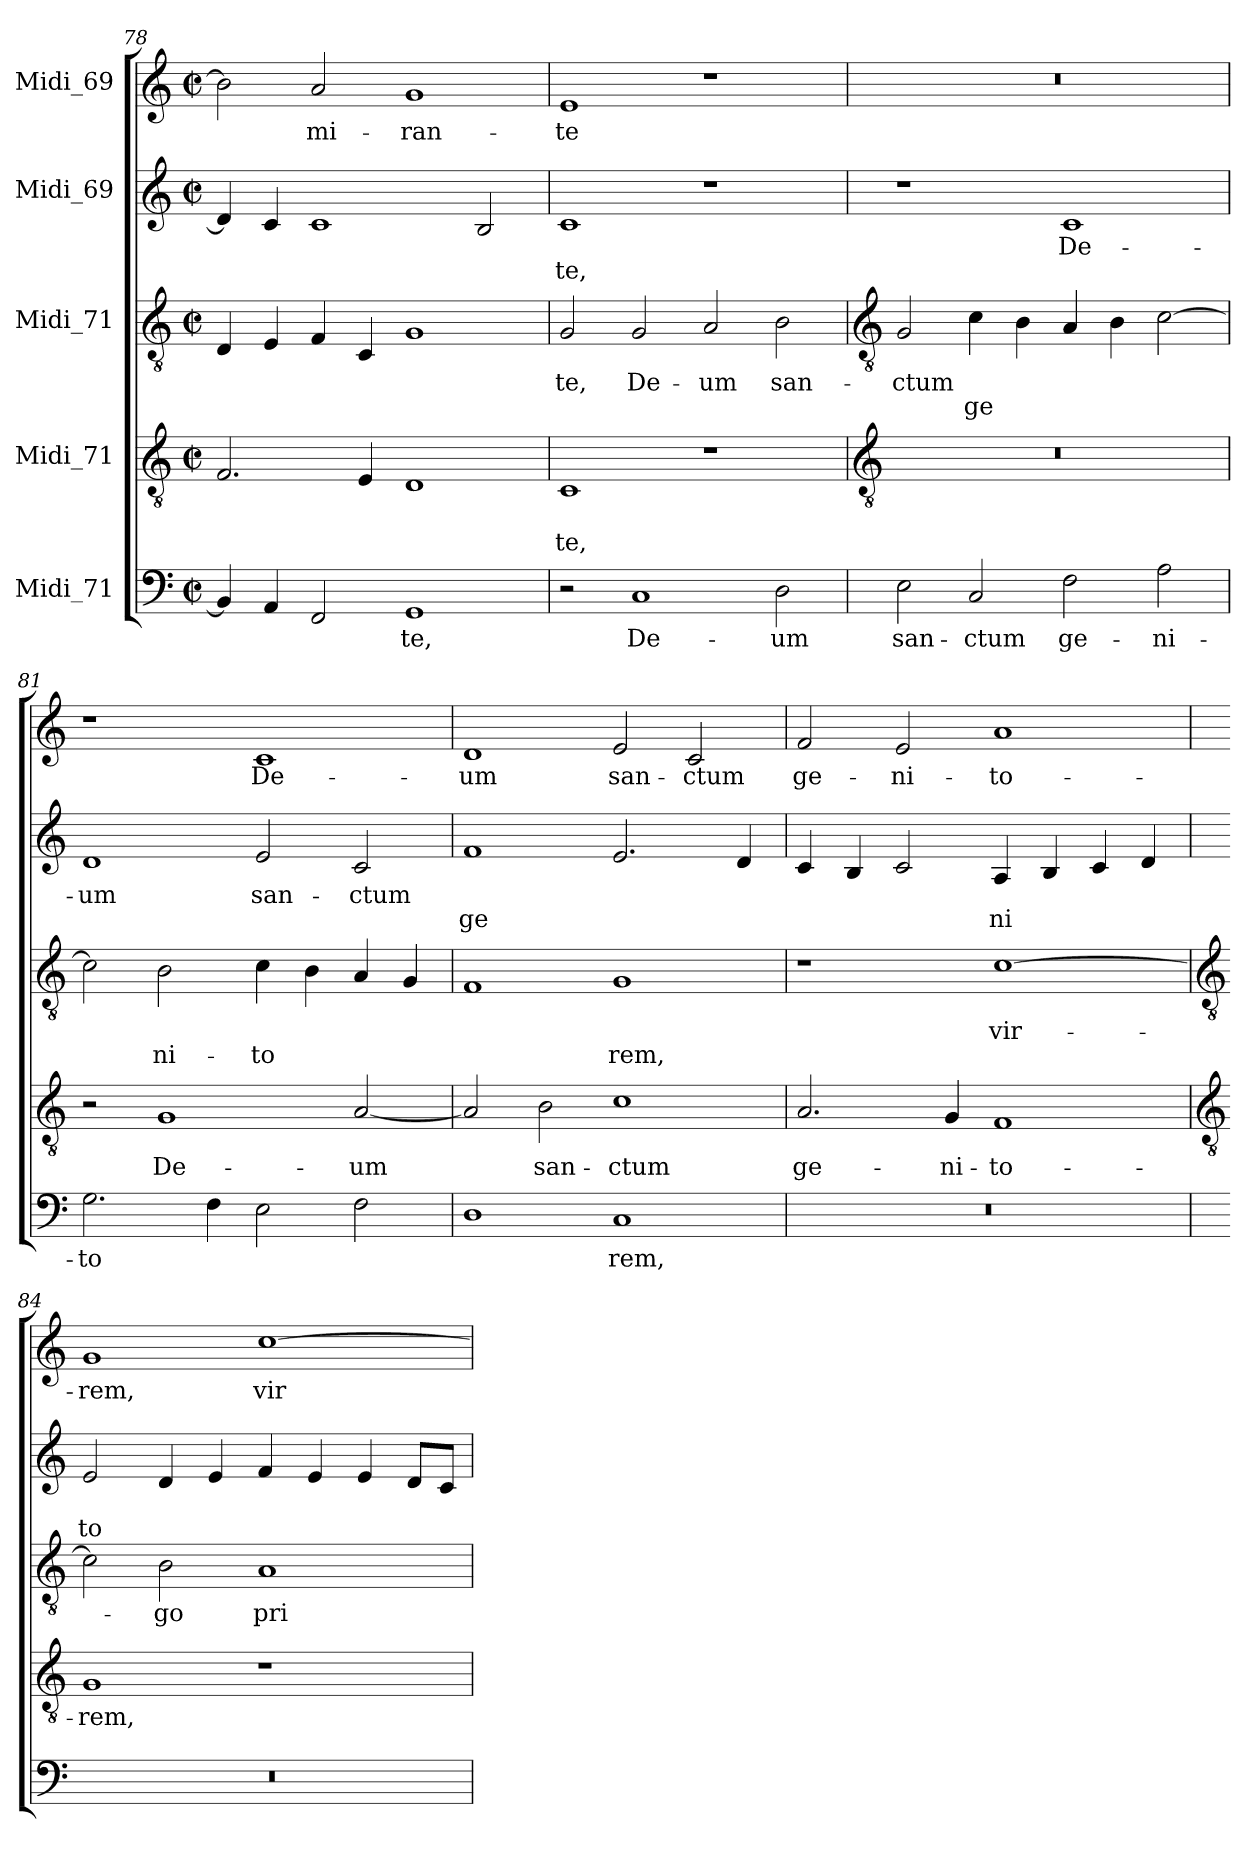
**kern	**text	**kern	**text	**text	**kern	**text	**text	**kern	**text	**text	**kern	**text
*part5	*part5	*part4	*part4	*part4	*part3	*part3	*part3	*part2	*part2	*part2	*part1	*part1
*staff5	*staff5	*staff4	*staff4	*staff4	*staff3	*staff3	*staff3	*staff2	*staff2	*staff2	*staff1	*staff1
*I"Midi_71	*	*I"Midi_71	*	*	*I"Midi_71	*	*	*I"Midi_69	*	*	*I"Midi_69	*
*clefF4	*	*clefGv2	*	*	*clefGv2	*	*	*clefG2	*	*	*clefG2	*
*k[]	*	*k[]	*	*	*k[]	*	*	*k[]	*	*	*k[]	*
*C:	*	*C:	*	*	*C:	*	*	*C:	*	*	*C:	*
*M4/2	*	*M4/2	*	*	*M4/2	*	*	*M4/2	*	*	*M4/2	*
*met(c|)	*	*met(c|)	*	*	*met(c|)	*	*	*met(c|)	*	*	*met(c|)	*
=78	=78	=78	=78	=78	=78	=78	=78	=78	=78	=78	=78	=78
4BB-]	.	2.F	.	.	4D	.	.	4d]	.	.	2b-]	.
4AA	.	.	.	.	4E	.	.	4c	.	.	.	.
!	!	!	!	!	!	!	!	!	!	!	!	!LO:LY:b
2FF	.	.	.	.	4F	.	.	1c	.	.	2a	mi-
.	.	4E	.	.	4C	.	.	.	.	.	.	.
!	!LO:LY:b	!	!	!	!	!	!	!	!	!	!	!LO:LY:b
1GG	te,	1D	.	.	1G	.	.	.	.	.	1g	-ran-
.	.	.	.	.	.	.	.	2B	.	.	.	.
=79	=79	=79	=79	=79	=79	=79	=79	=79	=79	=79	=79	=79
!	!	!	!	!LO:LY:b	!	!LO:LY:b	!	!	!	!LO:LY:b	!	!LO:LY:b
2r	.	1C	.	te,	2G	te,	.	1c	.	te,	1e	-te
!	!LO:LY:b	!	!	!	!	!LO:LY:b	!	!	!	!	!	!
1C	De-	.	.	.	2G	De-	.	.	.	.	.	.
!	!	!	!	!	!	!LO:LY:b	!	!	!	!	!	!
.	.	1r	.	.	2A	-um	.	1r	.	.	1r	.
!	!LO:LY:b	!	!	!	!	!LO:LY:b	!	!	!	!	!	!
2D	-um	.	.	.	2B	san-	.	.	.	.	.	.
!!LO:LB:g=z
=80	=80	=80	=80	=80	=80	=80	=80	=80	=80	=80	=80	=80
*	*	*clefGv2	*	*	*clefGv2	*	*	*	*	*	*	*
!	!LO:LY:b	!	!	!	!	!LO:LY:b	!	!	!	!	!	!
2E	san-	0r	.	.	2G	-ctum	.	1r	.	.	0r	.
!	!LO:LY:b	!	!	!	!	!	!LO:LY:b	!	!	!	!	!
2C	-ctum	.	.	.	4c	.	ge	.	.	.	.	.
.	.	.	.	.	4B	.	.	.	.	.	.	.
!	!LO:LY:b	!	!	!	!	!	!	!	!LO:LY:b	!	!	!
2F	ge-	.	.	.	4A	.	.	1c	De-	.	.	.
.	.	.	.	.	4B	.	.	.	.	.	.	.
!	!LO:LY:b	!	!	!	!	!	!	!	!	!	!	!
2A	-ni-	.	.	.	[2c	.	.	.	.	.	.	.
=81	=81	=81	=81	=81	=81	=81	=81	=81	=81	=81	=81	=81
!	!LO:LY:b	!	!	!	!	!	!	!	!LO:LY:b	!	!	!
2.G	-to	2r	.	.	2c]	.	.	1d	-um	.	1r	.
!	!	!	!LO:LY:b	!	!	!	!LO:LY:b	!	!	!	!	!
.	.	1G	De-	.	2B	.	ni-	.	.	.	.	.
4F	.	.	.	.	.	.	.	.	.	.	.	.
!	!	!	!	!	!	!	!LO:LY:b	!	!LO:LY:b	!	!	!LO:LY:b
2E	.	.	.	.	4c	.	-to	2e	san-	.	1c	De-
.	.	.	.	.	4B	.	.	.	.	.	.	.
!	!	!	!LO:LY:b	!	!	!	!	!	!LO:LY:b	!	!	!
2F	.	[2A	-um	.	4A	.	.	2c	-ctum	.	.	.
.	.	.	.	.	4G	.	.	.	.	.	.	.
=82	=82	=82	=82	=82	=82	=82	=82	=82	=82	=82	=82	=82
!	!	!	!	!	!	!	!	!	!	!LO:LY:b	!	!LO:LY:b
1D	.	2A]	.	.	1F	.	.	1f	.	ge	1d	-um
!	!	!	!LO:LY:b	!	!	!	!	!	!	!	!	!
.	.	2B	san-	.	.	.	.	.	.	.	.	.
!	!LO:LY:b	!	!LO:LY:b	!	!	!	!LO:LY:b	!	!	!	!	!LO:LY:b
1C	rem,	1c	-ctum	.	1G	.	rem,	2.e	.	.	2e	san-
!	!	!	!	!	!	!	!	!	!	!	!	!LO:LY:b
.	.	.	.	.	.	.	.	.	.	.	2c	-ctum
.	.	.	.	.	.	.	.	4d	.	.	.	.
=83	=83	=83	=83	=83	=83	=83	=83	=83	=83	=83	=83	=83
!	!	!	!LO:LY:b	!	!	!	!	!	!	!	!	!LO:LY:b
0r	.	2.A	ge-	.	1r	.	.	4c	.	.	2f	ge-
.	.	.	.	.	.	.	.	4B	.	.	.	.
!	!	!	!	!	!	!	!	!	!	!	!	!LO:LY:b
.	.	.	.	.	.	.	.	2c	.	.	2e	-ni-
!	!	!	!LO:LY:b	!	!	!	!	!	!	!	!	!
.	.	4G	-ni-	.	.	.	.	.	.	.	.	.
!	!	!	!LO:LY:b	!	!	!LO:LY:b	!	!	!	!LO:LY:b	!	!LO:LY:b
.	.	1F	-to-	.	[1c	vir-	.	4A	.	ni	1a	-to-
.	.	.	.	.	.	.	.	4B	.	.	.	.
.	.	.	.	.	.	.	.	4c	.	.	.	.
.	.	.	.	.	.	.	.	4d	.	.	.	.
!!LO:LB:g=z
=84	=84	=84	=84	=84	=84	=84	=84	=84	=84	=84	=84	=84
*	*	*clefGv2	*	*	*clefGv2	*	*	*	*	*	*	*
!	!	!	!LO:LY:b	!	!	!	!	!	!	!LO:LY:b	!	!LO:LY:b
0r	.	1G	-rem,	.	2c]	.	.	2e	.	to	1g	-rem,
!	!	!	!	!	!	!LO:LY:b	!	!	!	!	!	!
.	.	.	.	.	2B	-go	.	4d	.	.	.	.
.	.	.	.	.	.	.	.	4e	.	.	.	.
!	!	!	!	!	!	!LO:LY:b	!	!	!	!	!	!LO:LY:b
.	.	1r	.	.	1A	pri	.	4f	.	.	[1cc	vir-
.	.	.	.	.	.	.	.	4e	.	.	.	.
.	.	.	.	.	.	.	.	4e	.	.	.	.
.	.	.	.	.	.	.	.	8dL	.	.	.	.
.	.	.	.	.	.	.	.	8cJ	.	.	.	.
=	=	=	=	=	=	=	=	=	=	=	=	=
*-	*-	*-	*-	*-	*-	*-	*-	*-	*-	*-	*-	*-
